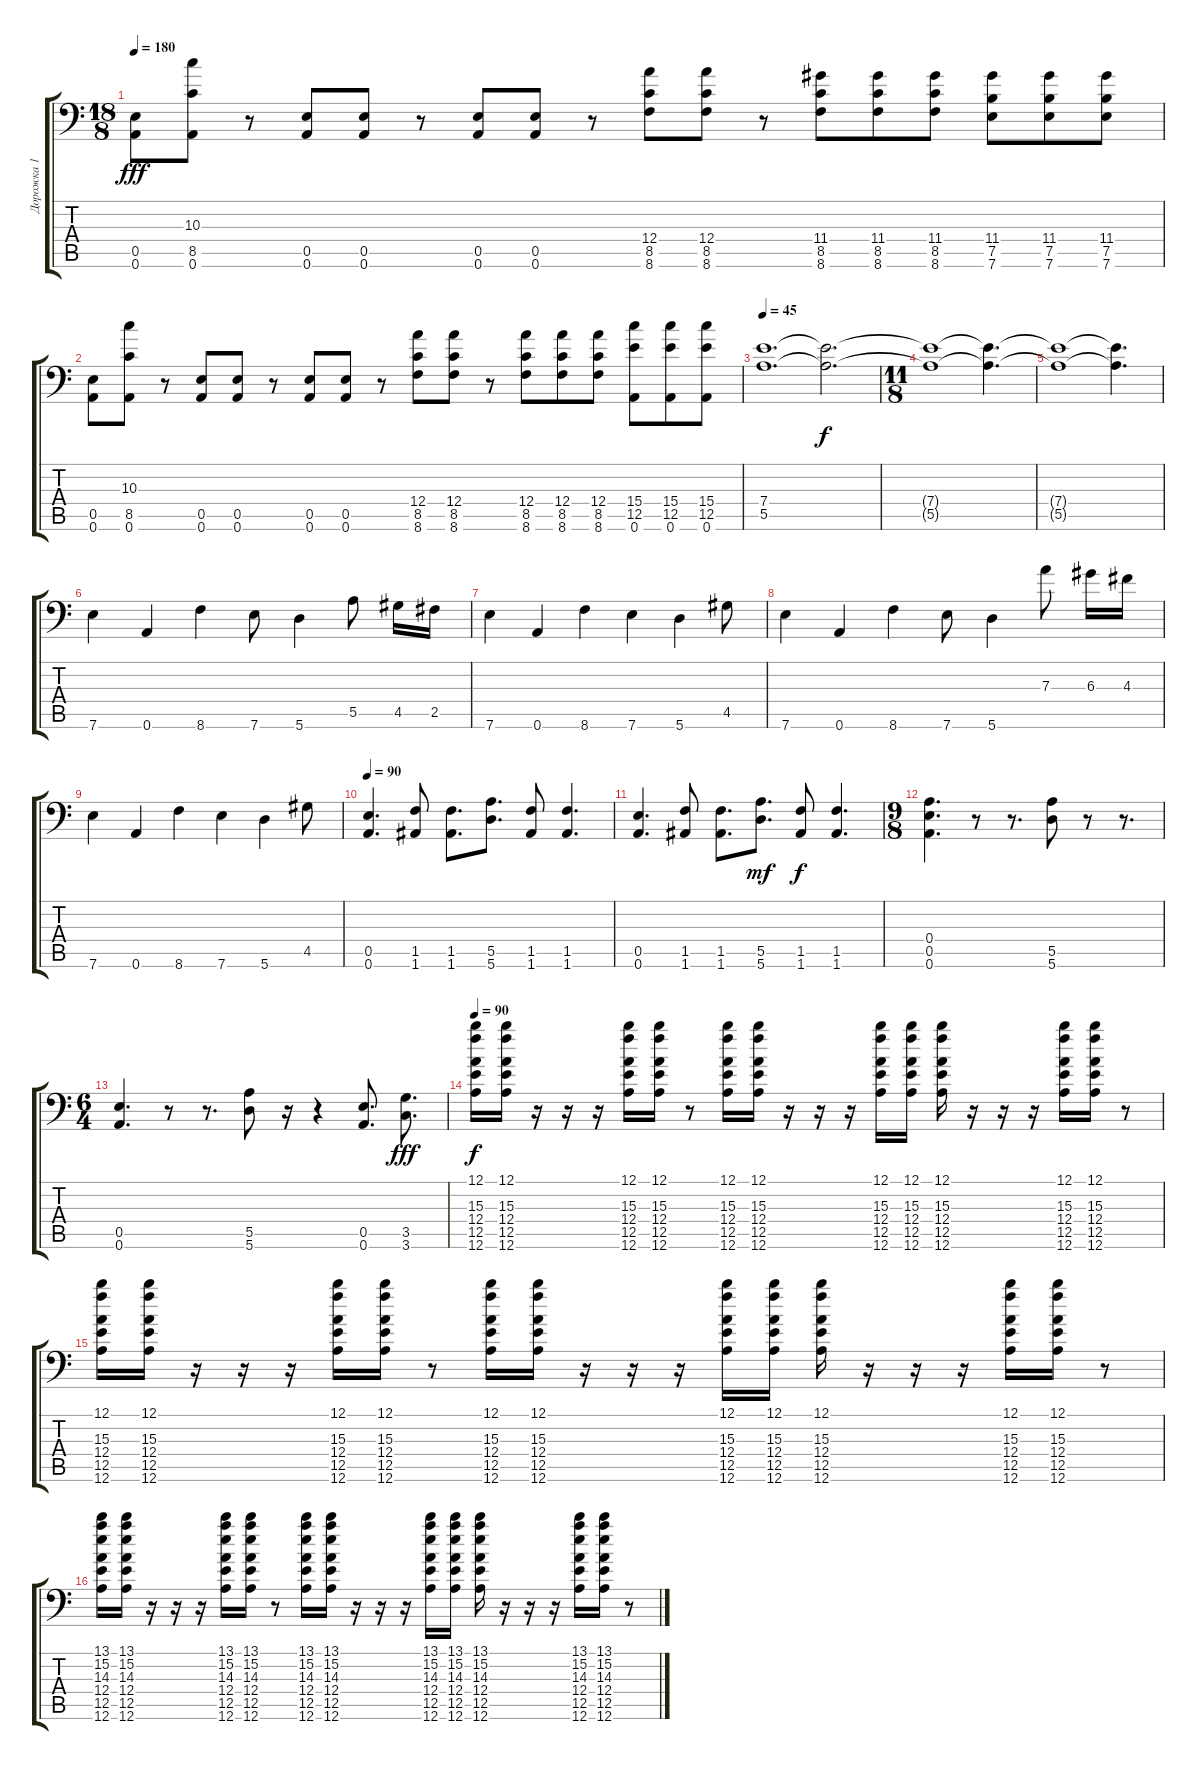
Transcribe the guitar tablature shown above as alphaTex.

\track ("Дорожка 1" "Дорожка 1") {instrument distortionguitar}
\staff {score tabs}
\tuning (B3 Gb3 D3 A2 E2 A1) {hide}
\ts (18 8)
\tempo 180
\clef f4
\ks c
(0.5 0.6).8{dy fff} (10.3 8.5 0.6).8 r.8 (0.5 0.6).8 (0.5 0.6).8 r.8 (0.5 0.6).8 (0.5 0.6).8 r.8 (12.4 8.5 8.6).8 (12.4 8.5 8.6).8 r.8 (11.4 8.5 8.6).8 (11.4 8.5 8.6).8 (11.4 8.5 8.6).8 (11.4 7.5 7.6).8 (11.4 7.5 7.6).8 (11.4 7.5 7.6).8 |
(0.5 0.6).8 (10.3 8.5 0.6).8 r.8 (0.5 0.6).8 (0.5 0.6).8 r.8 (0.5 0.6).8 (0.5 0.6).8 r.8 (12.4 8.5 8.6).8 (12.4 8.5 8.6).8 r.8 (12.4 8.5 8.6).8 (12.4 8.5 8.6).8 (12.4 8.5 8.6).8 (15.4 12.5 0.6).8 (15.4 12.5 0.6).8 (15.4 12.5 0.6).8 |
\tempo 45
(7.4 5.5).1{d volume 8} (7.4{t} 5.5{t}).2{d dy f} |
\ts (11 8)
(7.4{t} 5.5{t}).1 (7.4{t} 5.5{t}).4{d} |
(7.4{t} 5.5{t}).1 (7.4{t} 5.5{t}).4{d} |
7.6.4{volume 15 instrument electricguitarjazz} 0.6.4 8.6.4 7.6.8 5.6.4 5.5.8 4.5.16 2.5.16 |
7.6.4 0.6.4 8.6.4 7.6.4 5.6.4 4.5.8 |
7.6.4 0.6.4 8.6.4 7.6.8 5.6.4 7.3.8 6.3.16 4.3.16 |
7.6.4 0.6.4 8.6.4 7.6.4 5.6.4 4.5.8 |
\tempo 90
(0.5 0.6).4{d} (1.5 1.6).8 (1.5 1.6).8{d} (5.5 5.6).8{d} (1.5 1.6).8 (1.5 1.6).4{d} |
(0.5 0.6).4{d} (1.5 1.6).8 (1.5 1.6).8{d} (5.5 5.6).8{d dy mf} (1.5 1.6).8{dy f} (1.5 1.6).4{d} |
\ts (9 8)
(0.4 0.5 0.6).4{d} r.8 r.8{d} (5.5 5.6).8 r.8 r.8{d} |
\ts (6 4)
(0.5 0.6).4{d} r.8 r.8{d} (5.5 5.6).8 r.16 r.4 (0.5 0.6).8{d} (3.5 3.6).8{d dy fff} |
\tempo 90
(12.1 15.3 12.4 12.5 12.6).16{dy f volume 16 instrument distortionguitar} (12.1 15.3 12.4 12.5 12.6).16 r.16 r.16 r.16 (12.1 15.3 12.4 12.5 12.6).16 (12.1 15.3 12.4 12.5 12.6).16 r.8 (12.1 15.3 12.4 12.5 12.6).16 (12.1 15.3 12.4 12.5 12.6).16 r.16 r.16 r.16 (12.1 15.3 12.4 12.5 12.6).16 (12.1 15.3 12.4 12.5 12.6).16 (12.1 15.3 12.4 12.5 12.6).16 r.16 r.16 r.16 (12.1 15.3 12.4 12.5 12.6).16 (12.1 15.3 12.4 12.5 12.6).16 r.8 |
(12.1 15.3 12.4 12.5 12.6).16 (12.1 15.3 12.4 12.5 12.6).16 r.16 r.16 r.16 (12.1 15.3 12.4 12.5 12.6).16 (12.1 15.3 12.4 12.5 12.6).16 r.8 (12.1 15.3 12.4 12.5 12.6).16 (12.1 15.3 12.4 12.5 12.6).16 r.16 r.16 r.16 (12.1 15.3 12.4 12.5 12.6).16 (12.1 15.3 12.4 12.5 12.6).16 (12.1 15.3 12.4 12.5 12.6).16 r.16 r.16 r.16 (12.1 15.3 12.4 12.5 12.6).16 (12.1 15.3 12.4 12.5 12.6).16 r.8 |
(13.1 15.2 14.3 12.4 12.5 12.6).16 (13.1 15.2 14.3 12.4 12.5 12.6).16 r.16 r.16 r.16 (13.1 15.2 14.3 12.4 12.5 12.6).16 (13.1 15.2 14.3 12.4 12.5 12.6).16 r.8 (13.1 15.2 14.3 12.4 12.5 12.6).16 (13.1 15.2 14.3 12.4 12.5 12.6).16 r.16 r.16 r.16 (13.1 15.2 14.3 12.4 12.5 12.6).16 (13.1 15.2 14.3 12.4 12.5 12.6).16 (13.1 15.2 14.3 12.4 12.5 12.6).16 r.16 r.16 r.16 (13.1 15.2 14.3 12.4 12.5 12.6).16 (13.1 15.2 14.3 12.4 12.5 12.6).16 r.8
